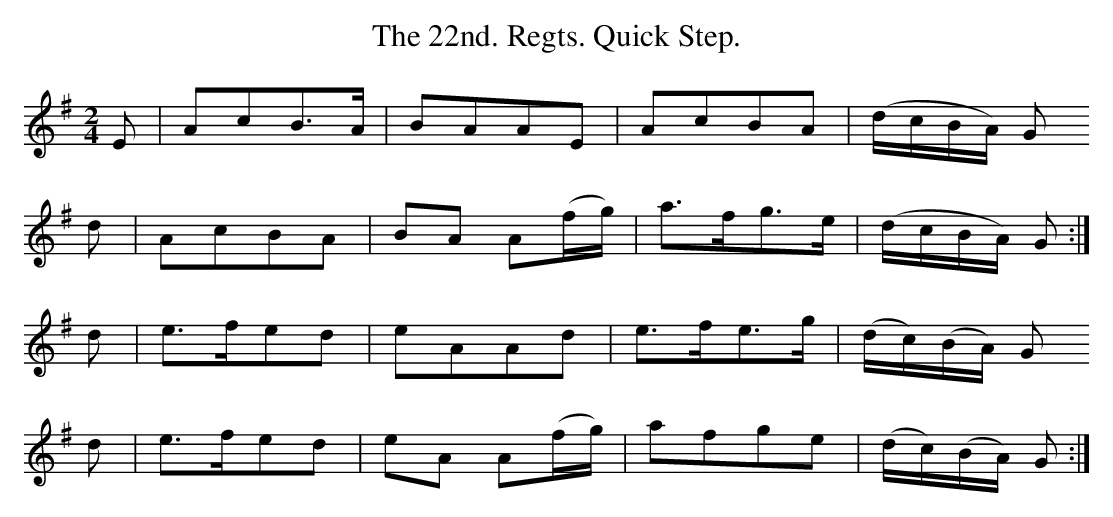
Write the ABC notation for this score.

X:1
T:The 22nd. Regts. Quick Step.
M:2/4
L:1/8
K:G
E|AcB>A|BAAE      |AcBA  |(d/c/B/A/)   G
d|AcBA |BA A(f/g/)|a>fg>e|(d/c/B/A/)   G:|
d|e>fed|eAAd      |e>fe>g|(d/c/)(B/A/) G
d|e>fed|eA A(f/g/)|afge  |(d/c/)(B/A/) G:|
